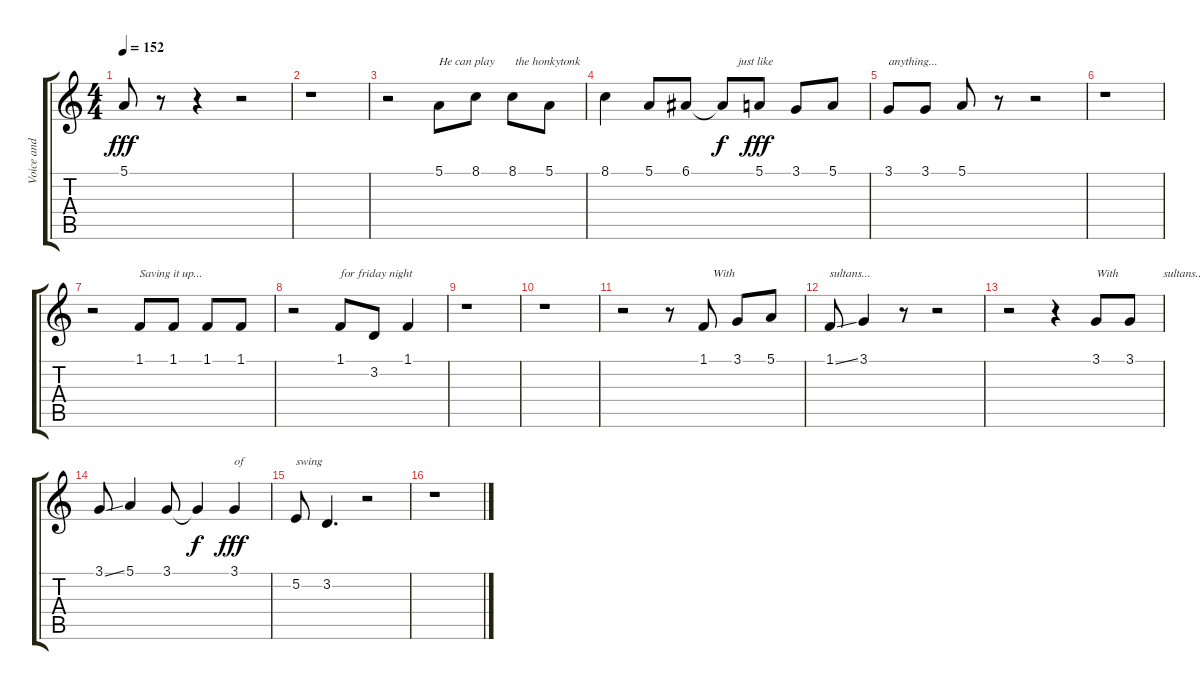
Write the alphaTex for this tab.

\track ("Voice and Lyrics" "Voice and ") {instrument clarinet}
\staff {score tabs}
\tuning (E4 B3 G3 D3 A2 E2) {hide}
\ts (4 4)
\tempo 152
\clef g2
\ks c
5.1.8{dy fff} r.8 r.4 r.2 |
r.1 |
r.2 5.1.8{txt "He can play       the honkytonk "} 8.1.8 8.1.8 5.1.8 |
8.1.4 5.1.8 6.1.8 6.1{t}.8{txt "     just like" dy f} 5.1.8{dy fff} 3.1.8 5.1.8 |
3.1.8{txt "anything..."} 3.1.8 5.1.8 r.8 r.2 |
r.1 |
r.2 1.1.8{txt "Saving it up..."} 1.1.8 1.1.8 1.1.8 |
r.2 1.1.8{txt "for friday night"} 3.2.8 1.1.4 |
r.1 |
r.1 |
r.2 r.8 1.1.8{txt "   With"} 3.1.8 5.1.8 |
1.1{ss}.8{txt "sultans..."} 3.1.4 r.8 r.2 |
r.2 r.4 3.1.8{txt "With               sultans..."} 3.1.8 |
3.1{ss}.8 5.1.4 3.1.8 3.1{t}.4{dy f} 3.1.4{txt "of" dy fff} |
5.2.8{txt "swing"} 3.2.4{d} r.2 |
r.1
